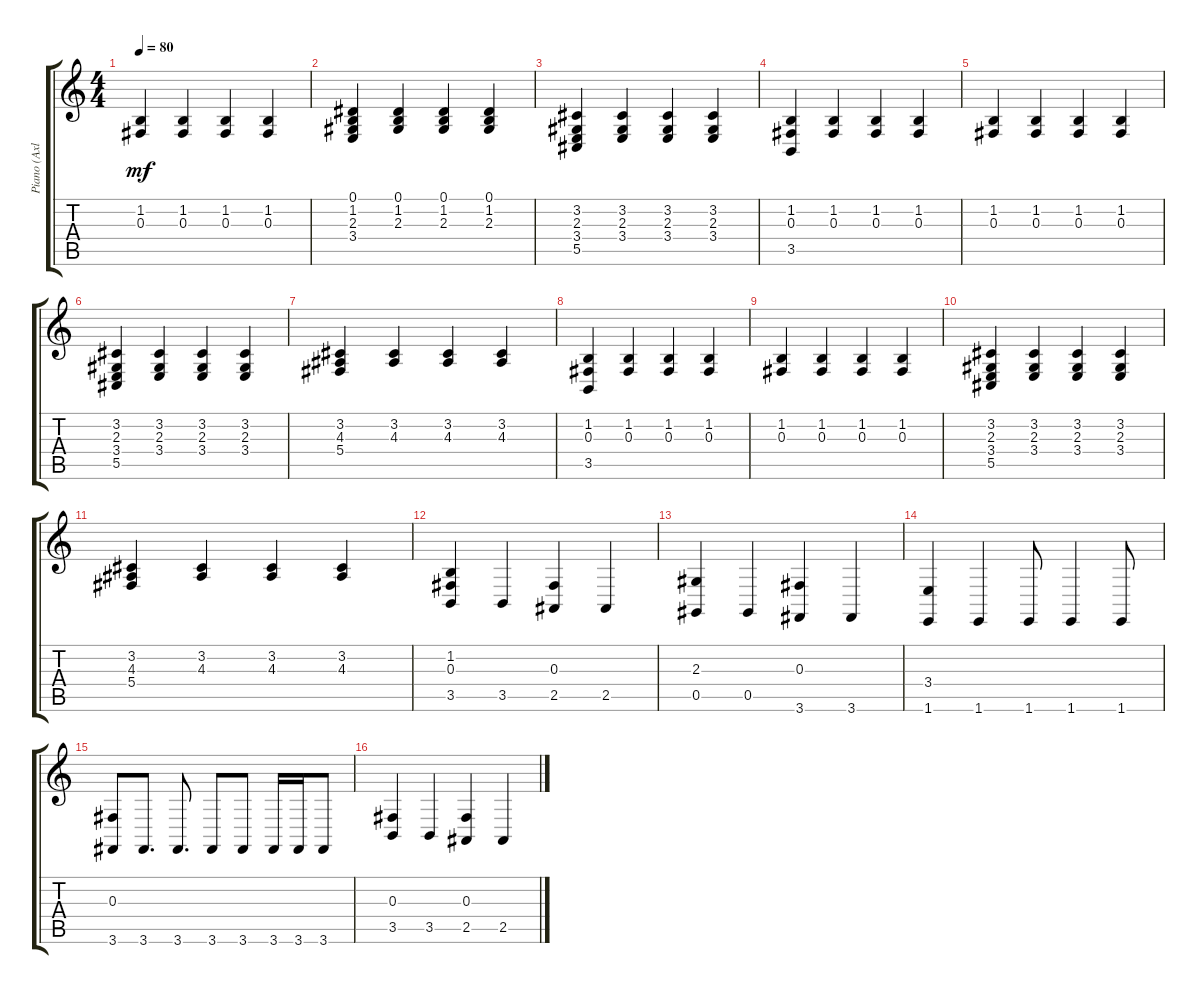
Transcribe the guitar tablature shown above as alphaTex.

\track ("Piano (Axl)" "Piano (Axl") {instrument acousticgrandpiano}
\staff {score tabs}
\tuning (Eb4 Bb3 Gb3 Db3 Ab2 Eb2) {hide}
\ts (4 4)
\tempo 80
\clef g2
\ks c
(1.2 0.3).4{dy mf} (1.2 0.3).4 (1.2 0.3).4 (1.2 0.3).4 |
(0.1 1.2 2.3 3.4).4 (0.1 1.2 2.3).4 (0.1 1.2 2.3).4 (0.1 1.2 2.3).4 |
(3.2 2.3 3.4 5.5).4 (3.2 2.3 3.4).4 (3.2 2.3 3.4).4 (3.2 2.3 3.4).4 |
(1.2 0.3 3.5).4 (1.2 0.3).4 (1.2 0.3).4 (1.2 0.3).4 |
(1.2 0.3).4 (1.2 0.3).4 (1.2 0.3).4 (1.2 0.3).4 |
(3.2 2.3 3.4 5.5).4 (3.2 2.3 3.4).4 (3.2 2.3 3.4).4 (3.2 2.3 3.4).4 |
(3.2 4.3 5.4).4 (3.2 4.3).4 (3.2 4.3).4 (3.2 4.3).4 |
(1.2 0.3 3.5).4 (1.2 0.3).4 (1.2 0.3).4 (1.2 0.3).4 |
(1.2 0.3).4 (1.2 0.3).4 (1.2 0.3).4 (1.2 0.3).4 |
(3.2 2.3 3.4 5.5).4 (3.2 2.3 3.4).4 (3.2 2.3 3.4).4 (3.2 2.3 3.4).4 |
(3.2 4.3 5.4).4 (3.2 4.3).4 (3.2 4.3).4 (3.2 4.3).4 |
(1.2 0.3 3.5).4 3.5.4 (0.3 2.5).4 2.5.4 |
(2.3 0.5).4 0.5.4 (0.3 3.6).4 3.6.4 |
(3.4 1.6).4 1.6.4 1.6.8 1.6.4 1.6.8 |
(0.3 3.6).8 3.6.8{d} 3.6.8{d} 3.6.8 3.6.8 3.6.16 3.6.16 3.6.8 |
(0.3 3.5).4 3.5.4 (0.3 2.5).4 2.5.4
